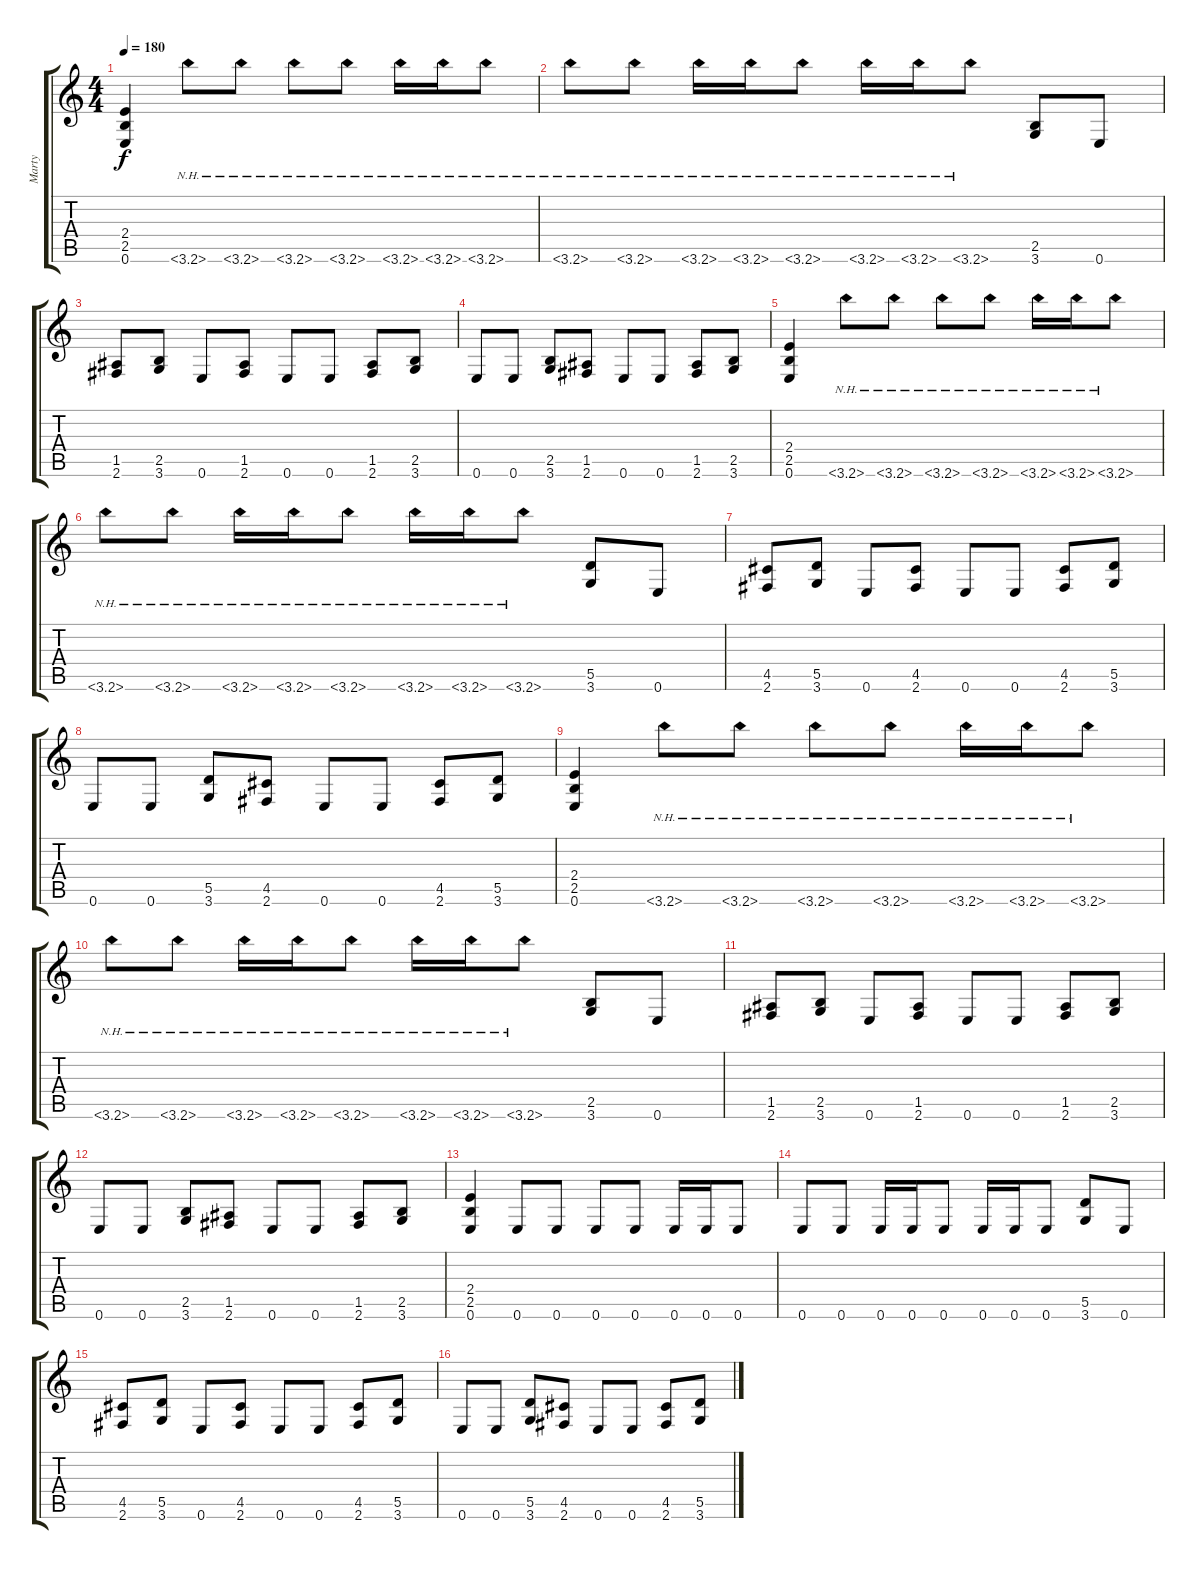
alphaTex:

\track ("Marty" "Marty") {instrument distortionguitar}
\staff {score tabs}
\tuning (E4 B3 G3 D3 A2 E2) {hide}
\ts (4 4)
\tempo 180
\clef g2
\ks c
(2.4 2.5 0.6).4{dy f} 3.6{nh}.8 3.6{nh}.8 3.6{nh}.8 3.6{nh}.8 3.6{nh}.16 3.6{nh}.16 3.6{nh}.8 |
3.6{nh}.8 3.6{nh}.8 3.6{nh}.16 3.6{nh}.16 3.6{nh}.8 3.6{nh}.16 3.6{nh}.16 3.6{nh}.8 (2.5 3.6).8 0.6.8 |
(1.5 2.6).8 (2.5 3.6).8 0.6.8 (1.5 2.6).8 0.6.8 0.6.8 (1.5 2.6).8 (2.5 3.6).8 |
0.6.8 0.6.8 (2.5 3.6).8 (1.5 2.6).8 0.6.8 0.6.8 (1.5 2.6).8 (2.5 3.6).8 |
(2.4 2.5 0.6).4 3.6{nh}.8 3.6{nh}.8 3.6{nh}.8 3.6{nh}.8 3.6{nh}.16 3.6{nh}.16 3.6{nh}.8 |
3.6{nh}.8 3.6{nh}.8 3.6{nh}.16 3.6{nh}.16 3.6{nh}.8 3.6{nh}.16 3.6{nh}.16 3.6{nh}.8 (5.5 3.6).8 0.6.8 |
(4.5 2.6).8 (5.5 3.6).8 0.6.8 (4.5 2.6).8 0.6.8 0.6.8 (4.5 2.6).8 (5.5 3.6).8 |
0.6.8 0.6.8 (5.5 3.6).8 (4.5 2.6).8 0.6.8 0.6.8 (4.5 2.6).8 (5.5 3.6).8 |
(2.4 2.5 0.6).4 3.6{nh}.8 3.6{nh}.8 3.6{nh}.8 3.6{nh}.8 3.6{nh}.16 3.6{nh}.16 3.6{nh}.8 |
3.6{nh}.8 3.6{nh}.8 3.6{nh}.16 3.6{nh}.16 3.6{nh}.8 3.6{nh}.16 3.6{nh}.16 3.6{nh}.8 (2.5 3.6).8 0.6.8 |
(1.5 2.6).8 (2.5 3.6).8 0.6.8 (1.5 2.6).8 0.6.8 0.6.8 (1.5 2.6).8 (2.5 3.6).8 |
0.6.8 0.6.8 (2.5 3.6).8 (1.5 2.6).8 0.6.8 0.6.8 (1.5 2.6).8 (2.5 3.6).8 |
(2.4 2.5 0.6).4 0.6.8 0.6.8 0.6.8 0.6.8 0.6.16 0.6.16 0.6.8 |
0.6.8 0.6.8 0.6.16 0.6.16 0.6.8 0.6.16 0.6.16 0.6.8 (5.5 3.6).8 0.6.8 |
(4.5 2.6).8 (5.5 3.6).8 0.6.8 (4.5 2.6).8 0.6.8 0.6.8 (4.5 2.6).8 (5.5 3.6).8 |
0.6.8 0.6.8 (5.5 3.6).8 (4.5 2.6).8 0.6.8 0.6.8 (4.5 2.6).8 (5.5 3.6).8
